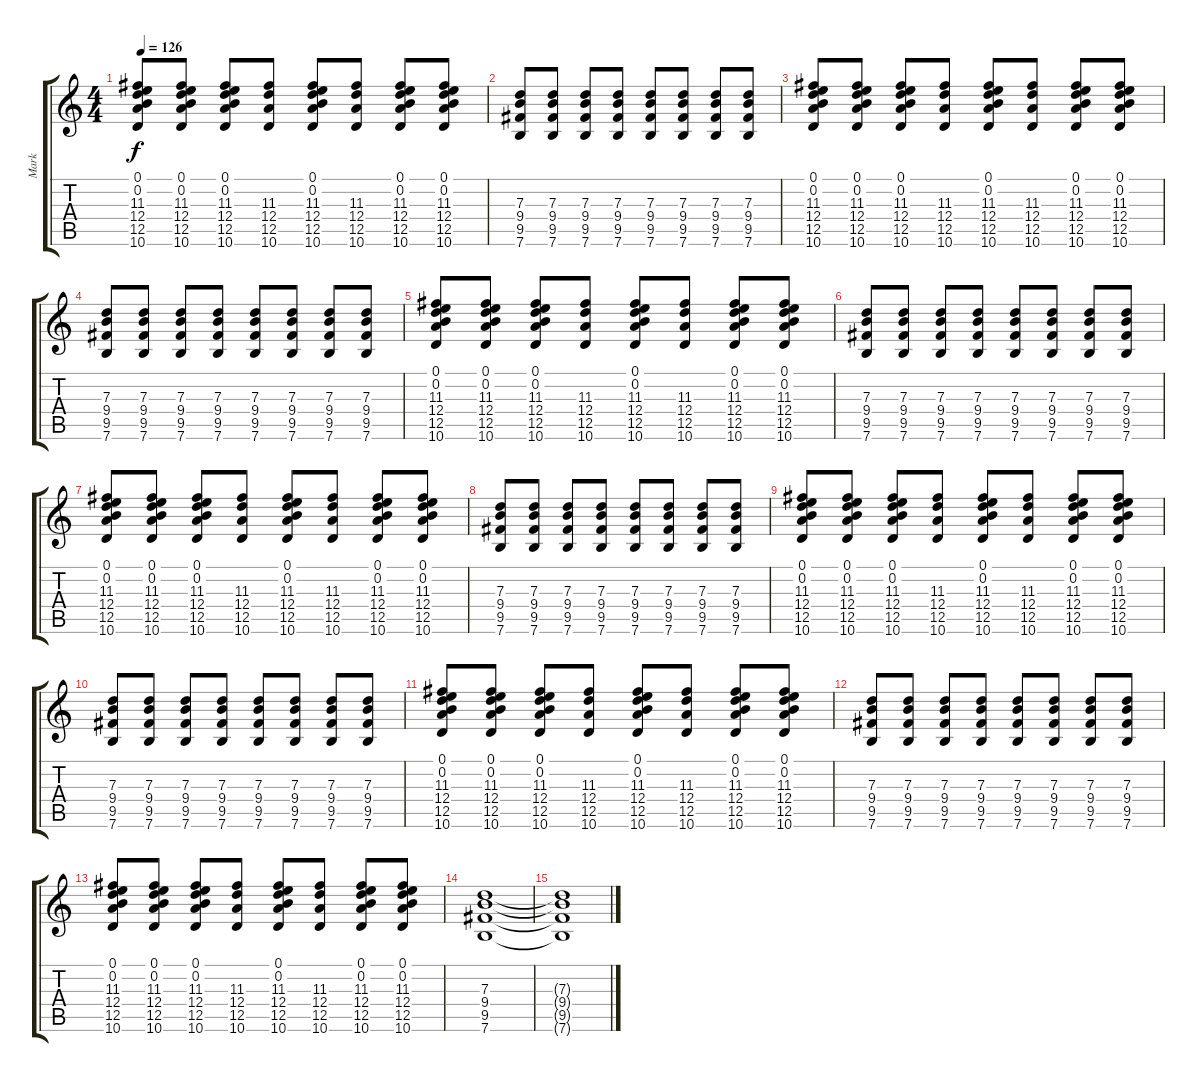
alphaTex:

\track ("Mark" "Mark") {instrument overdrivenguitar}
\staff {score tabs}
\tuning (E4 B3 G3 D3 A2 E2) {hide}
\ts (4 4)
\tempo 126
\clef g2
\ks c
(0.1 0.2 11.3 12.4 12.5 10.6).8{dy f} (0.1 0.2 11.3 12.4 12.5 10.6).8 (0.1 0.2 11.3 12.4 12.5 10.6).8 (11.3 12.4 12.5 10.6).8 (0.1 0.2 11.3 12.4 12.5 10.6).8 (11.3 12.4 12.5 10.6).8 (0.1 0.2 11.3 12.4 12.5 10.6).8 (0.1 0.2 11.3 12.4 12.5 10.6).8 |
(7.3 9.4 9.5 7.6).8 (7.3 9.4 9.5 7.6).8 (7.3 9.4 9.5 7.6).8 (7.3 9.4 9.5 7.6).8 (7.3 9.4 9.5 7.6).8 (7.3 9.4 9.5 7.6).8 (7.3 9.4 9.5 7.6).8 (7.3 9.4 9.5 7.6).8 |
(0.1 0.2 11.3 12.4 12.5 10.6).8 (0.1 0.2 11.3 12.4 12.5 10.6).8 (0.1 0.2 11.3 12.4 12.5 10.6).8 (11.3 12.4 12.5 10.6).8 (0.1 0.2 11.3 12.4 12.5 10.6).8 (11.3 12.4 12.5 10.6).8 (0.1 0.2 11.3 12.4 12.5 10.6).8 (0.1 0.2 11.3 12.4 12.5 10.6).8 |
(7.3 9.4 9.5 7.6).8 (7.3 9.4 9.5 7.6).8 (7.3 9.4 9.5 7.6).8 (7.3 9.4 9.5 7.6).8 (7.3 9.4 9.5 7.6).8 (7.3 9.4 9.5 7.6).8 (7.3 9.4 9.5 7.6).8 (7.3 9.4 9.5 7.6).8 |
(0.1 0.2 11.3 12.4 12.5 10.6).8 (0.1 0.2 11.3 12.4 12.5 10.6).8 (0.1 0.2 11.3 12.4 12.5 10.6).8 (11.3 12.4 12.5 10.6).8 (0.1 0.2 11.3 12.4 12.5 10.6).8 (11.3 12.4 12.5 10.6).8 (0.1 0.2 11.3 12.4 12.5 10.6).8 (0.1 0.2 11.3 12.4 12.5 10.6).8 |
(7.3 9.4 9.5 7.6).8 (7.3 9.4 9.5 7.6).8 (7.3 9.4 9.5 7.6).8 (7.3 9.4 9.5 7.6).8 (7.3 9.4 9.5 7.6).8 (7.3 9.4 9.5 7.6).8 (7.3 9.4 9.5 7.6).8 (7.3 9.4 9.5 7.6).8 |
(0.1 0.2 11.3 12.4 12.5 10.6).8 (0.1 0.2 11.3 12.4 12.5 10.6).8 (0.1 0.2 11.3 12.4 12.5 10.6).8 (11.3 12.4 12.5 10.6).8 (0.1 0.2 11.3 12.4 12.5 10.6).8 (11.3 12.4 12.5 10.6).8 (0.1 0.2 11.3 12.4 12.5 10.6).8 (0.1 0.2 11.3 12.4 12.5 10.6).8 |
(7.3 9.4 9.5 7.6).8 (7.3 9.4 9.5 7.6).8 (7.3 9.4 9.5 7.6).8 (7.3 9.4 9.5 7.6).8 (7.3 9.4 9.5 7.6).8 (7.3 9.4 9.5 7.6).8 (7.3 9.4 9.5 7.6).8 (7.3 9.4 9.5 7.6).8 |
(0.1 0.2 11.3 12.4 12.5 10.6).8 (0.1 0.2 11.3 12.4 12.5 10.6).8 (0.1 0.2 11.3 12.4 12.5 10.6).8 (11.3 12.4 12.5 10.6).8 (0.1 0.2 11.3 12.4 12.5 10.6).8 (11.3 12.4 12.5 10.6).8 (0.1 0.2 11.3 12.4 12.5 10.6).8 (0.1 0.2 11.3 12.4 12.5 10.6).8 |
(7.3 9.4 9.5 7.6).8 (7.3 9.4 9.5 7.6).8 (7.3 9.4 9.5 7.6).8 (7.3 9.4 9.5 7.6).8 (7.3 9.4 9.5 7.6).8 (7.3 9.4 9.5 7.6).8 (7.3 9.4 9.5 7.6).8 (7.3 9.4 9.5 7.6).8 |
(0.1 0.2 11.3 12.4 12.5 10.6).8 (0.1 0.2 11.3 12.4 12.5 10.6).8 (0.1 0.2 11.3 12.4 12.5 10.6).8 (11.3 12.4 12.5 10.6).8 (0.1 0.2 11.3 12.4 12.5 10.6).8 (11.3 12.4 12.5 10.6).8 (0.1 0.2 11.3 12.4 12.5 10.6).8 (0.1 0.2 11.3 12.4 12.5 10.6).8 |
(7.3 9.4 9.5 7.6).8 (7.3 9.4 9.5 7.6).8 (7.3 9.4 9.5 7.6).8 (7.3 9.4 9.5 7.6).8 (7.3 9.4 9.5 7.6).8 (7.3 9.4 9.5 7.6).8 (7.3 9.4 9.5 7.6).8 (7.3 9.4 9.5 7.6).8 |
(0.1 0.2 11.3 12.4 12.5 10.6).8 (0.1 0.2 11.3 12.4 12.5 10.6).8 (0.1 0.2 11.3 12.4 12.5 10.6).8 (11.3 12.4 12.5 10.6).8 (0.1 0.2 11.3 12.4 12.5 10.6).8 (11.3 12.4 12.5 10.6).8 (0.1 0.2 11.3 12.4 12.5 10.6).8 (0.1 0.2 11.3 12.4 12.5 10.6).8 |
(7.3 9.4 9.5 7.6).1 |
(7.3{t} 9.4{t} 9.5{t} 7.6{t}).1
